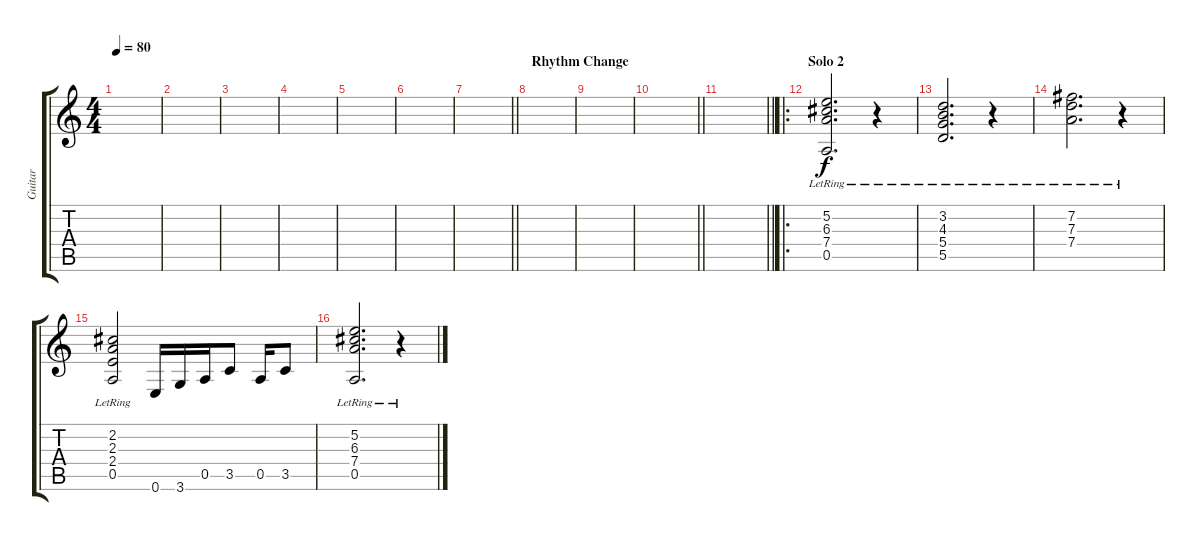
\track ("Guitar" "Guitar") {instrument overdrivenguitar}
\staff {score tabs}
\tuning (E4 B3 G3 D3 A2 E2) {hide}
\ts (4 4)
\tempo 80
\clef g2
\ks c
|
|
|
|
|
|
\barLineRight lightlight
|
\section ("" "Rhythm Change")
|
|
\barLineRight lightlight
|
\barLineRight lightlight
|
\ro
\section ("" "Solo 2")
(5.2 6.3 7.4{lr} 0.5).2{d} r.4 |
(3.2{lr} 4.3 5.4 5.5).2{d} r.4 |
(7.2 7.3{lr} 7.4).2{d} r.4 |
(2.2 2.3 2.4{lr} 0.5).2 0.6.16 3.6.16 0.5.16 3.5.8 0.5.16 3.5.8 |
(5.2 6.3 7.4{lr} 0.5).2{d} r.4
